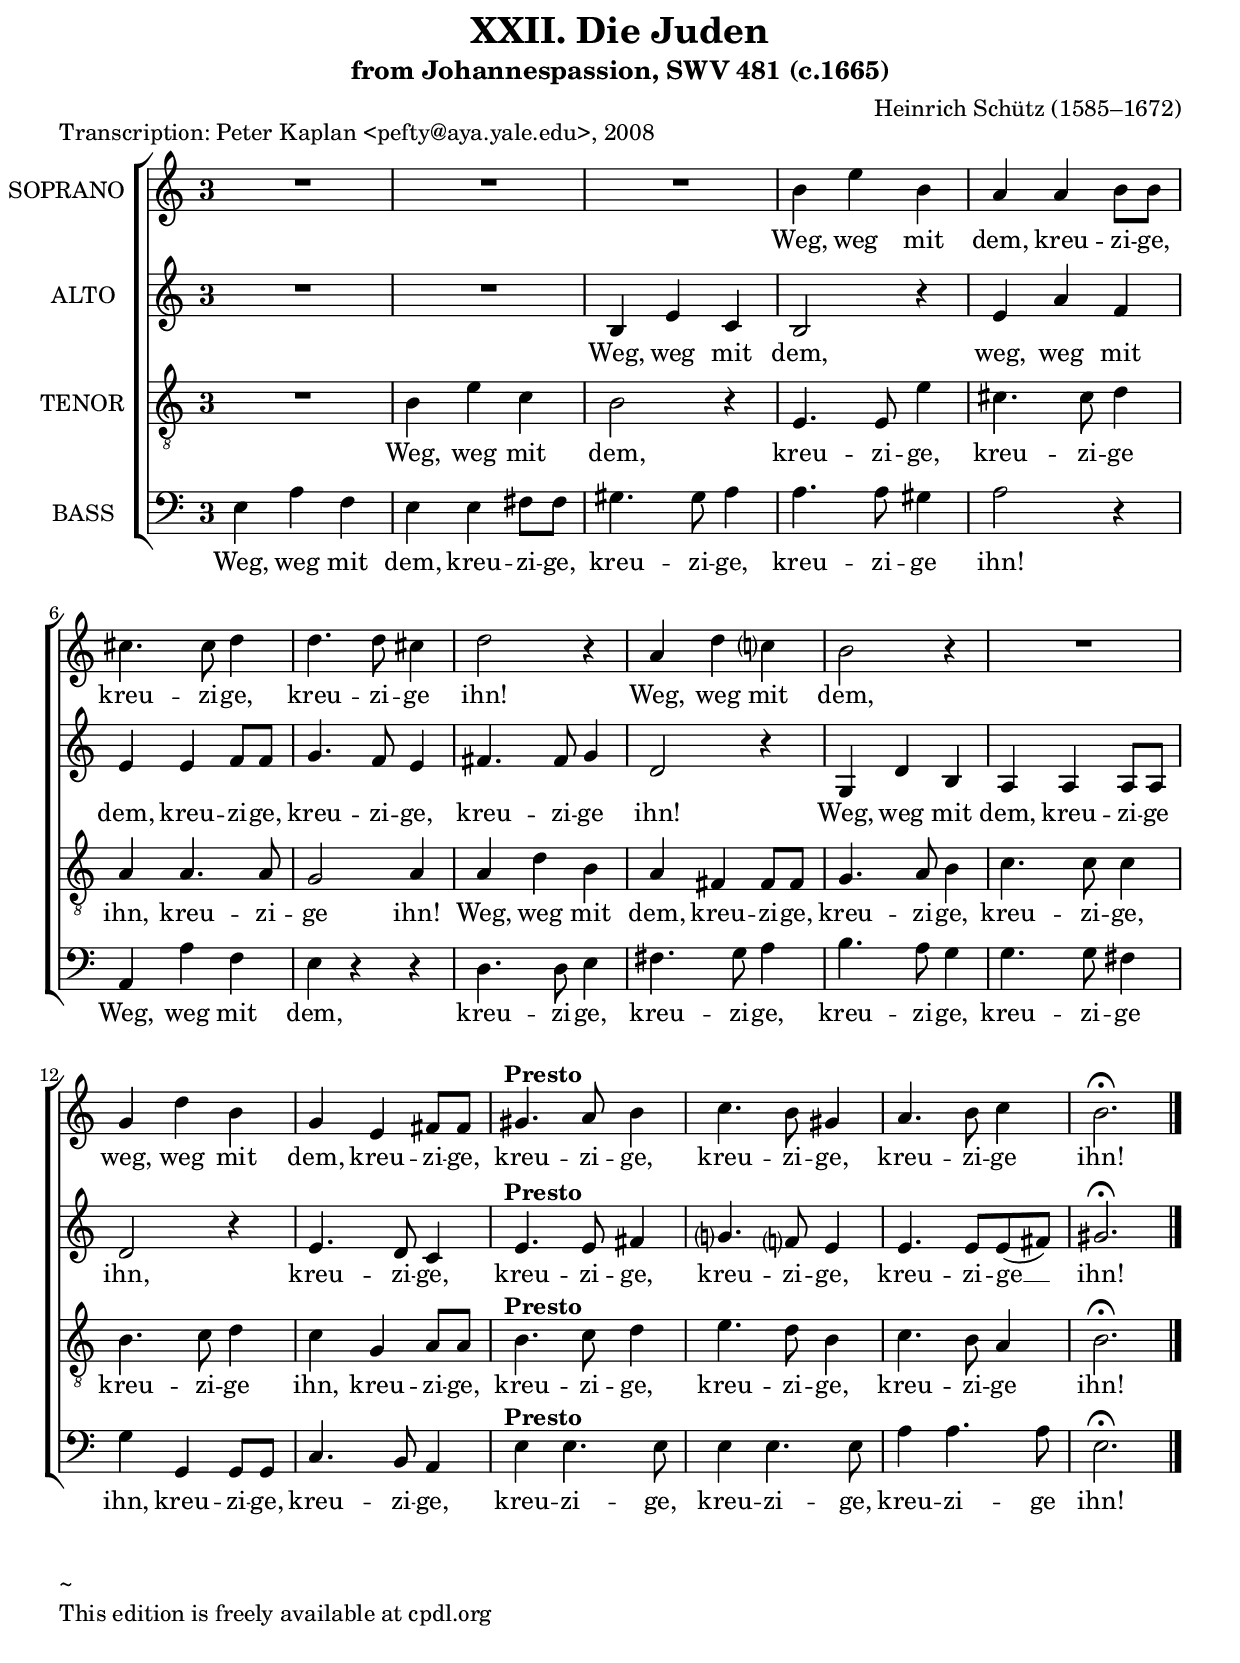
     \version "2.10.10"
\paper {
  between-system-space = 2.0\cm
  between-system-padding = #1
  ragged-bottom=##f
  ragged-last-bottom=##f
  bottom-margin = 2.0\cm
  top-margin = 0.1\cm
%  system-count = #6
  systemSeparatorMarkup = ""
}
\header {
    title = "XXII. Die Juden"
    subtitle = "from Johannespassion, SWV 481 (c.1665)"
    composer = "Heinrich Schütz (1585–1672)"
    date = "1623"
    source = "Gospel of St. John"
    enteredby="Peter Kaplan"
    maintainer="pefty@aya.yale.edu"
    piece ="Transcription: Peter Kaplan <pefty@aya.yale.edu>, 2008"
    texidoc = "

Translation of text:
Go, get on with it, crucify him."
}

     \score { 
      <<
        \new ChoirStaff <<
        \new Staff = CantusOne <<
               {  
      <<
     \override Stem #'neutral-direction = #up 
     \override Staff.TimeSignature #'style = #'()
        \clef treble
        \key a \minor 
        \new Voice = "CantusOne" {
     \override NoteHead #'style = #'baroque
        \set Staff.midiInstrument = "synth voice"
        \set Staff.vocalName = "SOPRANO "

\time 3/4 \once \override Staff.TimeSignature #'style = #'single-digit
R2.
R2.
R2.
b'4 e'' b'
% measure 5
a'4 a' b'8 b'
cis''4. cis''8 d''4
d''4. d''8 cis''4
d''2 r4
a'4 d'' c''?
% measure 10
b'2 r4
R2.
g'4 d'' b'
g'4 e' fis'8 fis'
\tempo 4=216 \once \override Score.MetronomeMark #'transparent = ##t 
gis'4.^\markup{ \hspace#-1 \raise #0 \bold Presto} a'8 b'4
% measure 15
c''4. b'8 gis'4
a'4. b'8 c''4
b'2.\fermata
\bar "|."
}
>>
}

>>

\new Lyrics 
\lyricsto "CantusOne"
        { 



Weg, weg mit 
dem, kreu -- zi -- ge,
kreu -- zi -- ge,
kreu -- zi -- ge
ihn!
Weg, weg mit 
dem, 

weg, weg mit 
dem, kreu -- zi -- ge,
kreu -- zi -- ge,
kreu -- zi -- ge,
kreu -- zi -- ge
ihn!
}



        \new Staff = Altus <<
               {  
      <<
     \override Stem #'neutral-direction = #up 
     \override Staff.TimeSignature #'style = #'()
        \clef treble
        \key a \minor 
        \new Voice = "Altus" {
     \override NoteHead #'style = #'baroque
        \set Staff.midiInstrument = "synth voice"
        \set Staff.vocalName = "ALTO "

\time 3/4 \once \override Staff.TimeSignature #'style = #'single-digit
R2.
R2.
b4 e' c'
b2 r4
% measure 5
e'4 a' f'
e'4 e' f'8 f'
g'4. f'8 e'4
fis'4. fis'8 g'4
d'2 r4
% measure 10
g4 d' b
a4 a a8 a
d'2 r4
e'4. d'8 c'4
e'4.^\markup{ \hspace#-1 \raise #0 \bold Presto}  e'8 fis'4
% measure 15
g'?4. f'?8 e'4
e'4. e'8 e'( fis')
gis'2.\fermata
\bar "|."
}
>>
}

>>

\new Lyrics 
\lyricsto "Altus"
        { 


Weg, weg mit 
dem, 
weg, weg mit 
dem, kreu -- zi -- ge,
kreu -- zi -- ge,
kreu -- zi -- ge
ihn!
Weg, weg mit 
dem, kreu -- zi -- ge
ihn,
kreu -- zi -- ge,
kreu -- zi -- ge,
kreu -- zi -- ge,
kreu -- zi -- ge __
ihn!
}


        \new Staff = Tenor <<
               {  
      <<
     \override Stem #'neutral-direction = #up 
     \override Staff.TimeSignature #'style = #'()
        \clef "G_8"
        \key a \minor 
        \new Voice = "Tenor" {
     \override NoteHead #'style = #'baroque
        \set Staff.midiInstrument = "synth voice"
        \set Staff.vocalName = "TENOR "

\time 3/4 \once \override Staff.TimeSignature #'style = #'single-digit
R2.
b4 e' c'
b2 r4
e4. e8 e'4
% measure 5
cis'4. cis'8 d'4
a4 a4. a8
g2 a4
a4 d' b
a4 fis fis8 fis
% measure 10
g4. a8 b4
c'4. c'8 c'4
b4. c'8 d'4
c'4 g a8 a
b4.^\markup{ \hspace#-1 \raise #0 \bold Presto}  c'8 d'4
% measure 15
e'4. d'8 b4
c'4. b8 a4
b2.\fermata
\bar "|."
}
>>
}

>>

\new Lyrics 
\lyricsto "Tenor"
        { 

Weg, weg mit 
dem, 
kreu -- zi -- ge,
kreu -- zi -- ge
ihn, kreu -- zi -- 
ge ihn!
Weg, weg mit 
dem, kreu -- zi -- ge,
kreu -- zi -- ge,
kreu -- zi -- ge,
kreu -- zi -- ge
ihn, kreu -- zi -- ge,
kreu -- zi -- ge,
kreu -- zi -- ge,
kreu -- zi -- ge
ihn!
}


        \new Staff = Bassus <<
               {  
      <<
     \override Stem #'neutral-direction = #up 
     \override Staff.TimeSignature #'style = #'()
        \clef bass
        \key a \minor 
        \new Voice = "Bassus" {
     \override NoteHead #'style = #'baroque
        \set Staff.midiInstrument = "synth voice"
        \set Staff.vocalName = "BASS "

\time 3/4 \once \override Staff.TimeSignature #'style = #'single-digit
e4 a f
e4 e fis8 fis
gis4. gis8 a4
a4. a8 gis4
% measure 5
a2 r4
a,4 a f
e4 r r
d4. d8 e4
fis4. g8 a4
% measure 10
b4. a8 g4
g4. g8 fis4
g4 g, g,8 g,
c4. b,8 a,4
e4^\markup{ \hspace#-1 \raise #0 \bold Presto}  e4. e8
% measure 15
e4 e4. e8
a4 a4. a8
e2.\fermata
\bar "|."
}
>>
}

>>

\new Lyrics 
\lyricsto "Bassus"
        { 
Weg, weg mit 
dem, kreu -- zi -- ge,
kreu -- zi -- ge,
kreu -- zi -- ge
ihn!
Weg, weg mit 
dem, 
kreu -- zi -- ge,
kreu -- zi -- ge,
kreu -- zi -- ge,
kreu -- zi -- ge
ihn, kreu -- zi -- ge,
kreu -- zi -- ge,
kreu -- zi -- ge,
kreu -- zi -- ge,
kreu -- zi -- ge
ihn!
}


>>


>>
   






%{
\midi { 
\context { 
\Score 
tempoWholesPerMinute = #(ly:make-moment 180 4) 
} 
} 
%}







     }
\layout { 
         \context { 
          \Staff \consists "Horizontal_bracket_engraver" 
          }
         }
\markup{\column{\line{ ~ } \line{This edition is freely available at cpdl.org}} 
} 



















